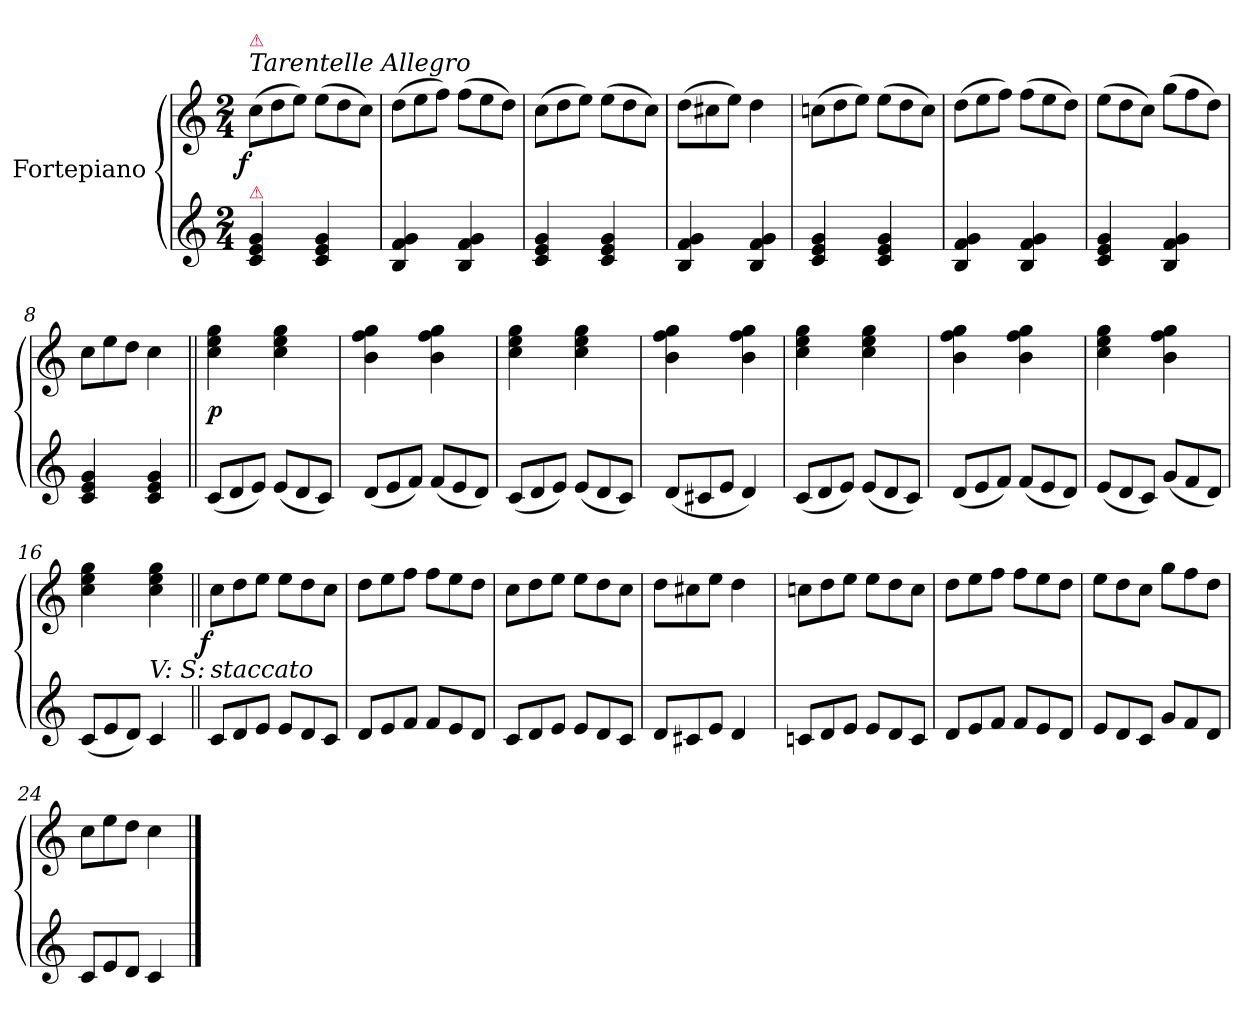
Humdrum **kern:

**kern	**kern	**dynam
*part1	*part1	*part1
*staff2	*staff1	*staff1/2
*I"Fortepiano	*	*
*clefG2	*clefG2	*
*k[]	*k[]	*
*C:	*C:	*
*M2/4	*M2/4	*
*	*Xtuplet	*
=1	=1	=1
!	!LO:TX:a:i:t=Tarentelle Allegro	!
!	!LO:TX:a:color=crimson:t=⚠	!
!LO:TX:a:color=crimson:t=⚠	!	!
!	!	!LO:DY:b:rj
4c/ 4e/ 4g/	(>12cc\L	f
.	12dd\	.
.	12ee\J)	.
4c/ 4e/ 4g/	(>12ee\L	.
.	12dd\	.
.	12cc\J)	.
=2	=2	=2
4B/ 4f/ 4g/	(>12dd\L	.
.	12ee\	.
.	12ff\J)	.
4B/ 4f/ 4g/	(>12ff\L	.
.	12ee\	.
.	12dd\J)	.
=3	=3	=3
4c/ 4e/ 4g/	(>12cc\L	.
.	12dd\	.
.	12ee\J)	.
4c/ 4e/ 4g/	(>12ee\L	.
.	12dd\	.
.	12cc\J)	.
=4	=4	=4
4B/ 4f/ 4g/	(>12dd\L	.
.	12cc#X\	.
.	12ee\J)	.
4B/ 4f/ 4g/	4dd\	.
=5	=5	=5
4c/ 4e/ 4g/	(>12ccn\L	.
.	12dd\	.
.	12ee\J)	.
4c/ 4e/ 4g/	(>12ee\L	.
.	12dd\	.
.	12cc\J)	.
=6	=6	=6
4B/ 4f/ 4g/	(>12dd\L	.
.	12ee\	.
.	12ff\J)	.
4B/ 4f/ 4g/	(>12ff\L	.
.	12ee\	.
.	12dd\J)	.
=7	=7	=7
4c/ 4e/ 4g/	(>12ee\L	.
.	12dd\	.
.	12cc\J)	.
4B/ 4f/ 4g/	(>12gg\L	.
.	12ff\	.
.	12dd\J)	.
=8	=8	=8
4c/ 4e/ 4g/	12cc\L	.
.	12ee\	.
.	12dd\J	.
4c/ 4e/ 4g/	4cc\	.
=9||	=9||	=9||
*Xtuplet	*	*
(<12c/L	4cc\ 4ee\ 4gg\	p
12d/	.	.
12e/J)	.	.
(<12e/L	4cc\ 4ee\ 4gg\	.
12d/	.	.
12c/J)	.	.
=10	=10	=10
(<12d/L	4b\ 4ff\ 4gg\	.
12e/	.	.
12f/J)	.	.
(<12f/L	4b\ 4ff\ 4gg\	.
12e/	.	.
12d/J)	.	.
=11	=11	=11
(<12c/L	4cc\ 4ee\ 4gg\	.
12d/	.	.
12e/J)	.	.
(<12e/L	4cc\ 4ee\ 4gg\	.
12d/	.	.
12c/J)	.	.
=12	=12	=12
(<12d/L	4b\ 4ff\ 4gg\	.
12c#X/	.	.
12e/J	.	.
4d/)	4b\ 4ff\ 4gg\	.
=13	=13	=13
(<12c/L	4cc\ 4ee\ 4gg\	.
12d/	.	.
12e/J)	.	.
(<12e/L	4cc\ 4ee\ 4gg\	.
12d/	.	.
12c/J)	.	.
=14	=14	=14
(<12d/L	4b\ 4ff\ 4gg\	.
12e/	.	.
12f/J)	.	.
(<12f/L	4b\ 4ff\ 4gg\	.
12e/	.	.
12d/J)	.	.
=15	=15	=15
(<12e/L	4cc\ 4ee\ 4gg\	.
12d/	.	.
12c/J)	.	.
(12g/L	4b\ 4ff\ 4gg\	.
12f/	.	.
12d/J)	.	.
=16	=16	=16
(<12c/L	4cc\ 4ee\ 4gg\	.
12e/	.	.
12d/J)	.	.
!	!LO:TX:b:i:t=V&colon; S&colon;	!
4c/	4cc\ 4ee\ 4gg\	.
=17||	=17||	=17||
!	!LO:TX:b:i:t=staccato	!
!	!	!LO:DY:b:rj
12c/L	12cc\L	f
12d/	12dd\	.
12e/J	12ee\J	.
12e/L	12ee\L	.
12d/	12dd\	.
12c/J	12cc\J	.
=18	=18	=18
12d/L	12dd\L	.
12e/	12ee\	.
12f/J	12ff\J	.
12f/L	12ff\L	.
12e/	12ee\	.
12d/J	12dd\J	.
=19	=19	=19
12c/L	12cc\L	.
12d/	12dd\	.
12e/J	12ee\J	.
12e/L	12ee\L	.
12d/	12dd\	.
12c/J	12cc\J	.
=20	=20	=20
12d/L	12dd\L	.
12c#X/	12cc#X\	.
12e/J	12ee\J	.
4d/	4dd\	.
=21	=21	=21
12cn/L	12ccn\L	.
12d/	12dd\	.
12e/J	12ee\J	.
12e/L	12ee\L	.
12d/	12dd\	.
12c/J	12cc\J	.
=22	=22	=22
12d/L	12dd\L	.
12e/	12ee\	.
12f/J	12ff\J	.
12f/L	12ff\L	.
12e/	12ee\	.
12d/J	12dd\J	.
=23	=23	=23
12e/L	12ee\L	.
12d/	12dd\	.
12c/J	12cc\J	.
12g/L	12gg\L	.
12f/	12ff\	.
12d/J	12dd\J	.
=24	=24	=24
12c/L	12cc\L	.
12e/	12ee\	.
12d/J	12dd\J	.
4c/	4cc\	.
==	==	==
*-	*-	*-
